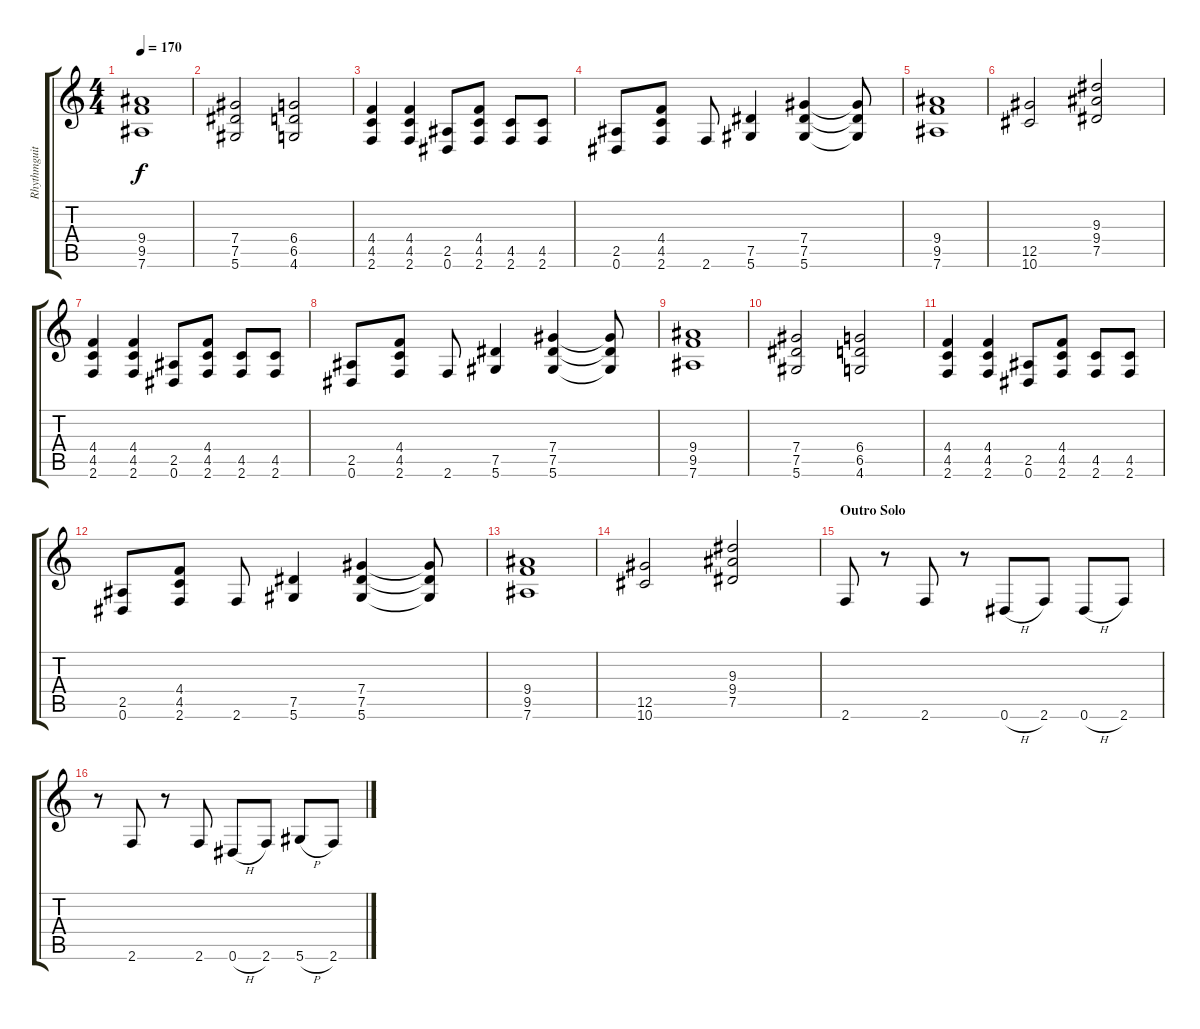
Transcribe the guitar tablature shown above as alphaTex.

\track ("Rhythmguitar" "Rhythmguit") {instrument distortionguitar}
\staff {score tabs}
\tuning (Eb4 Bb3 Gb3 Db3 Ab2 Eb2) {hide}
\ts (4 4)
\tempo 170
\clef g2
\ks c
(9.4 9.5 7.6).1{dy f} |
(7.4 7.5 5.6).2 (6.4 6.5 4.6).2 |
(4.4 4.5 2.6).4 (4.4 4.5 2.6).4 (2.5 0.6).8 (4.4 4.5 2.6).8 (4.5 2.6).8 (4.5 2.6).8 |
(2.5 0.6).8 (4.4 4.5 2.6).8 2.6.8 (7.5 5.6).4 (7.4 7.5 5.6).4 (7.4{t} 7.5{t} 5.6{t}).8 |
(9.4 9.5 7.6).1 |
(12.5 10.6).2 (9.3 9.4 7.5).2 |
(4.4 4.5 2.6).4 (4.4 4.5 2.6).4 (2.5 0.6).8 (4.4 4.5 2.6).8 (4.5 2.6).8 (4.5 2.6).8 |
(2.5 0.6).8 (4.4 4.5 2.6).8 2.6.8 (7.5 5.6).4 (7.4 7.5 5.6).4 (7.4{t} 7.5{t} 5.6{t}).8 |
(9.4 9.5 7.6).1 |
(7.4 7.5 5.6).2 (6.4 6.5 4.6).2 |
(4.4 4.5 2.6).4 (4.4 4.5 2.6).4 (2.5 0.6).8 (4.4 4.5 2.6).8 (4.5 2.6).8 (4.5 2.6).8 |
(2.5 0.6).8 (4.4 4.5 2.6).8 2.6.8 (7.5 5.6).4 (7.4 7.5 5.6).4 (7.4{t} 7.5{t} 5.6{t}).8 |
(9.4 9.5 7.6).1 |
(12.5 10.6).2 (9.3 9.4 7.5).2 |
\section ("" "Outro Solo")
2.6.8{volume 10} r.8 2.6.8 r.8 0.6{h}.8 2.6.8 0.6{h}.8 2.6.8 |
r.8 2.6.8 r.8 2.6.8 0.6{h}.8 2.6.8 5.6{h}.8 2.6.8
